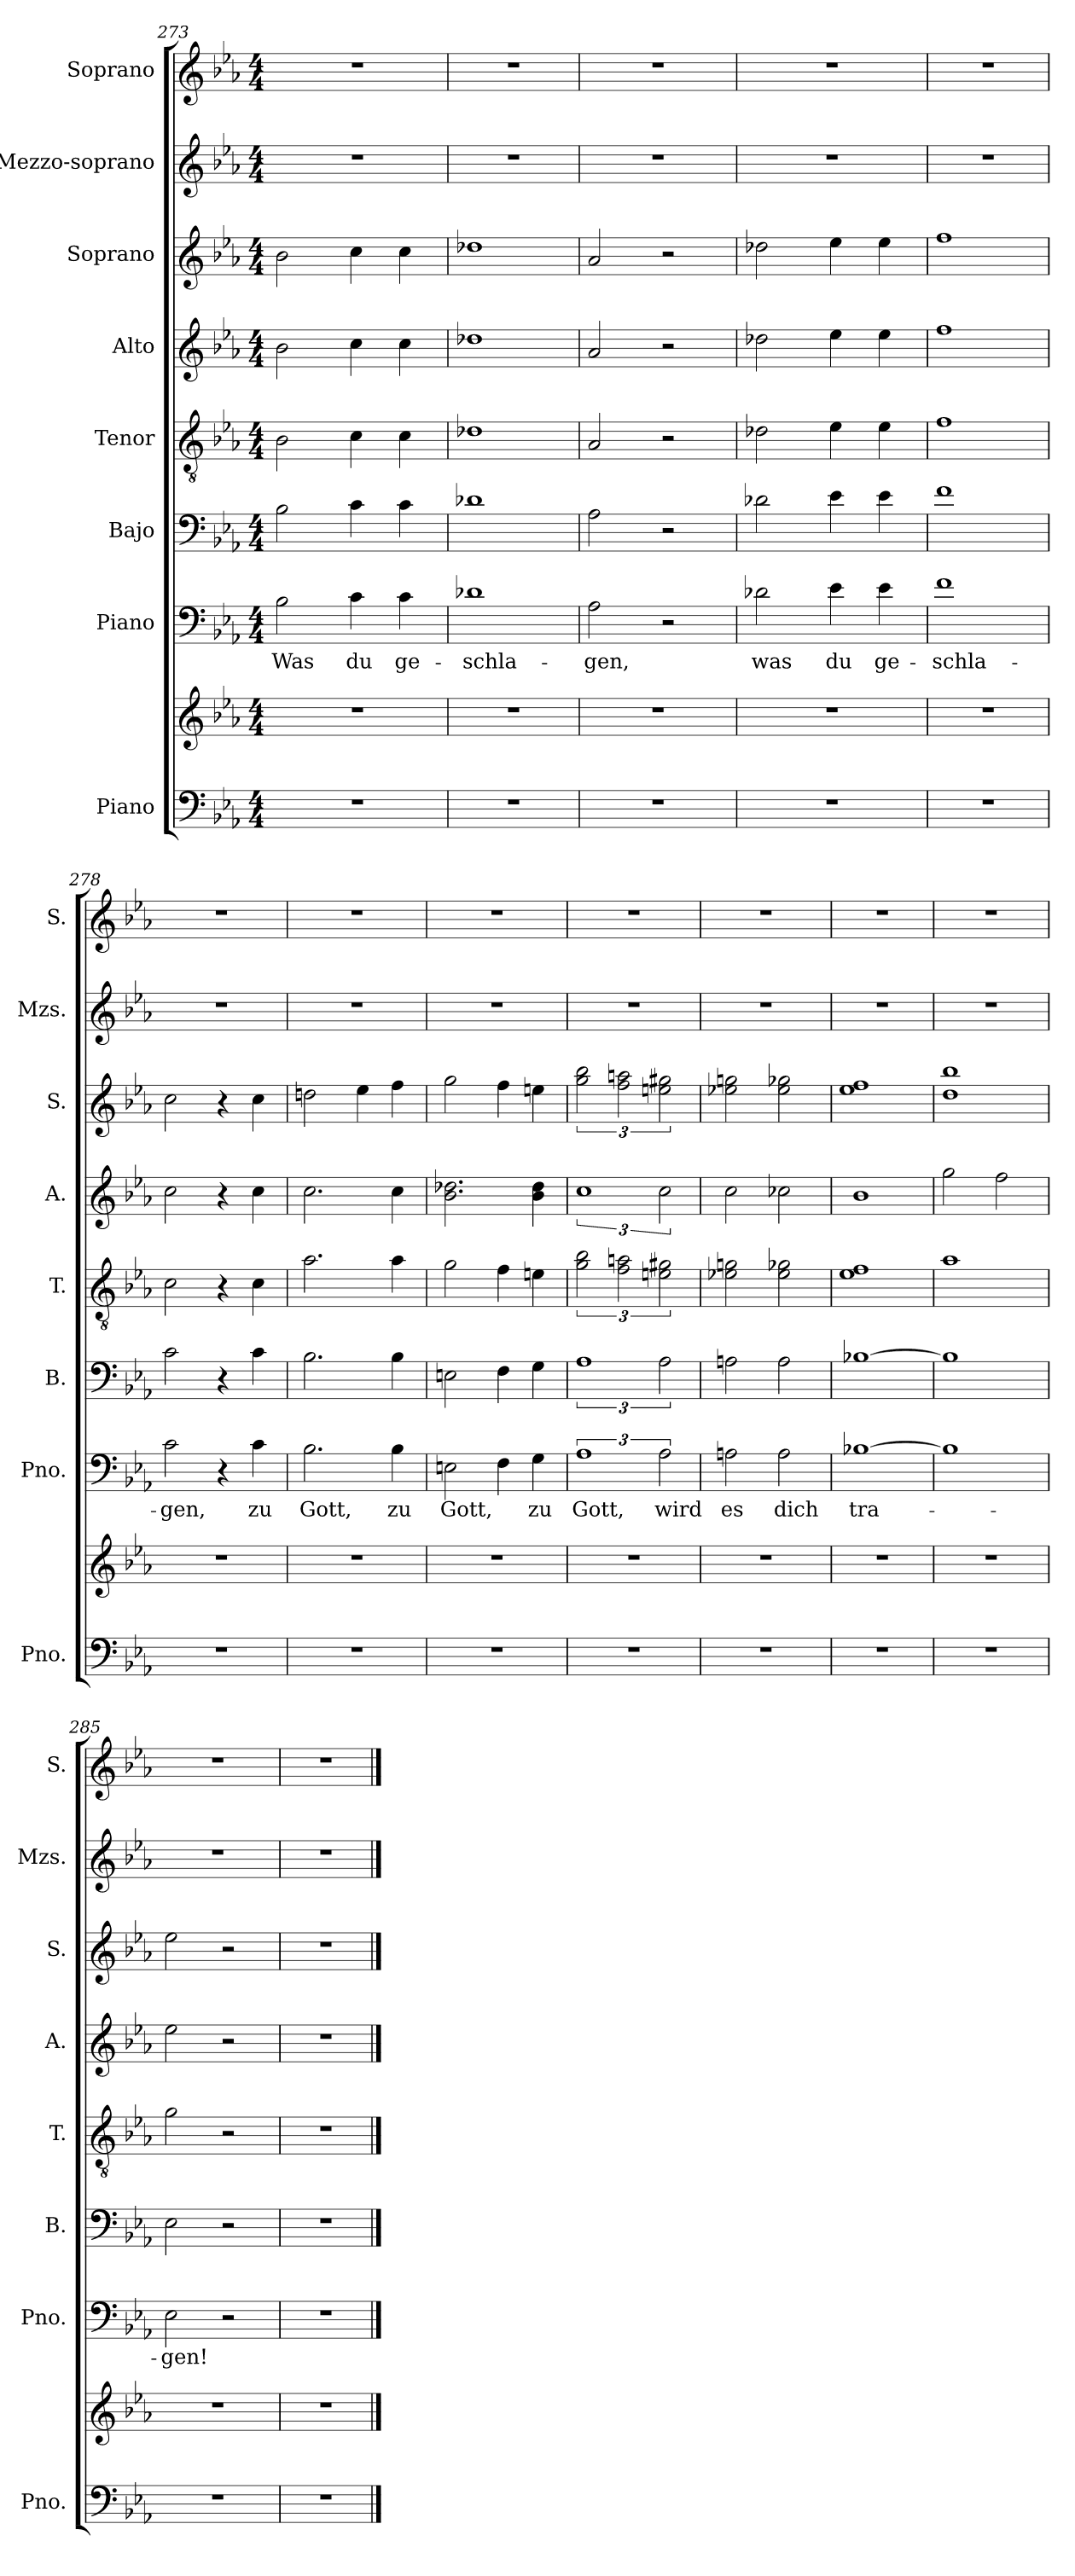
**kern	**kern	**kern	**text	**kern	**kern	**kern	**kern	**kern	**kern
*part8	*part8	*part7	*part7	*part6	*part5	*part4	*part3	*part2	*part1
*staff9	*staff8	*staff7	*staff7	*staff6	*staff5	*staff4	*staff3	*staff2	*staff1
*I"Piano	*	*I"Piano	*	*I"Bajo	*I"Tenor	*I"Alto	*I"Soprano	*I"Mezzo-soprano	*I"Soprano
*I'Pno.	*	*I'Pno.	*	*I'B.	*I'T.	*I'A.	*I'S.	*I'Mzs.	*I'S.
!!LO:PB:g=z
*clefF4	*clefG2	*clefF4	*	*clefF4	*clefGv2	*clefG2	*clefG2	*clefG2	*clefG2
*k[b-e-a-]	*k[b-e-a-]	*k[b-e-a-]	*	*k[b-e-a-]	*k[b-e-a-]	*k[b-e-a-]	*k[b-e-a-]	*k[b-e-a-]	*k[b-e-a-]
*M4/4	*M4/4	*M4/4	*	*M4/4	*M4/4	*M4/4	*M4/4	*M4/4	*M4/4
*MM78	*MM78	*MM78	*	*MM78	*MM78	*MM78	*MM78	*MM78	*MM78
=273	=273	=273	=273	=273	=273	=273	=273	=273	=273
1r	1r	2B-\	Was	2B-\	2B-\	2b-\	2b-\	1r	1r
.	.	4c\	du	4c\	4c\	4cc\	4cc\	.	.
.	.	4c\	ge-	4c\	4c\	4cc\	4cc\	.	.
=274	=274	=274	=274	=274	=274	=274	=274	=274	=274
1r	1r	1d-X	-schla-	1d-X	1d-X	1dd-X	1dd-X	1r	1r
=275	=275	=275	=275	=275	=275	=275	=275	=275	=275
1r	1r	2A-\	-gen,	2A-\	2A-/	2a-/	2a-/	1r	1r
.	.	2r	.	2r	2r	2r	2r	.	.
=276	=276	=276	=276	=276	=276	=276	=276	=276	=276
1r	1r	2d-X\	was	2d-X\	2d-X\	2dd-X\	2dd-X\	1r	1r
.	.	4e-\	du	4e-\	4e-\	4ee-\	4ee-\	.	.
.	.	4e-\	ge-	4e-\	4e-\	4ee-\	4ee-\	.	.
=277	=277	=277	=277	=277	=277	=277	=277	=277	=277
1r	1r	1f	-schla-	1f	1f	1ff	1ff	1r	1r
=278	=278	=278	=278	=278	=278	=278	=278	=278	=278
1r	1r	2c\	-gen,	2c\	2c\	2cc\	2cc\	1r	1r
.	.	4r	.	4r	4r	4r	4r	.	.
.	.	4c\	zu	4c\	4c\	4cc\	4cc\	.	.
=279	=279	=279	=279	=279	=279	=279	=279	=279	=279
!!LO:REH:place=s1:a:B:fs=14:t=49
*	*	*	*	*	*	*	*	*	*MM68
1r	1r	2.B-\	Gott,	2.B-\	2.a-\	2.cc\	2ddn\	1r	1r
.	.	.	.	.	.	.	4ee-\	.	.
.	.	4B-\	zu	4B-\	4a-\	4cc\	4ff\	.	.
=280	=280	=280	=280	=280	=280	=280	=280	=280	=280
*	*	*	*	*	*	*	*	*	*MM60
1r	1r	2En\	Gott,	2En\	2g\	2.b-\ 2.dd-X\	2gg\	1r	1r
.	.	4F\	.	4F\	4f\	.	4ff\	.	.
.	.	4G\	zu	4G\	4en\	4b-\ 4dd-\	4een\	.	.
!!LO:PB:g=z
=281	=281	=281	=281	=281	=281	=281	=281	=281	=281
1r	1r	3%2A-	Gott,	3%2A-	3g\ 3b-\	3%2cc	3gg\ 3bb-\	1r	1r
.	.	.	.	.	3f\ 3an\	.	3ff\ 3aan\	.	.
.	.	3A-\	wird	3A-\	3en\ 3g#X\	3cc\	3een\ 3gg#X\	.	.
=282	=282	=282	=282	=282	=282	=282	=282	=282	=282
1r	1r	2An\	es	2An\	2e-X\ 2gn\	2cc\	2ee-X\ 2ggn\	1r	1r
.	.	2A\	dich	2A\	2e-\ 2g-X\	2cc-X\	2ee-\ 2gg-X\	.	.
=283	=283	=283	=283	=283	=283	=283	=283	=283	=283
*	*	*	*	*	*	*	*	*	*MM50
1r	1r	[1B-X	tra-	[1B-X	1e- 1f	1b-	1ee- 1ff	1r	1r
=284	=284	=284	=284	=284	=284	=284	=284	=284	=284
1r	1r	1B-]	.	1B-]	1a-	2gg\	1dd 1bb-	1r	1r
.	.	.	.	.	.	2ff\	.	.	.
=285	=285	=285	=285	=285	=285	=285	=285	=285	=285
1r	1r	2E-\	-gen!	2E-\	2g\	2ee-\	2ee-\	1r	1r
.	.	2r	.	2r	2r	2r	2r	.	.
=286	=286	=286	=286	=286	=286	=286	=286	=286	=286
1r	1r	1r	.	1r	1r	1r	1r	1r	1r
==	==	==	==	==	==	==	==	==	==
*-	*-	*-	*-	*-	*-	*-	*-	*-	*-
